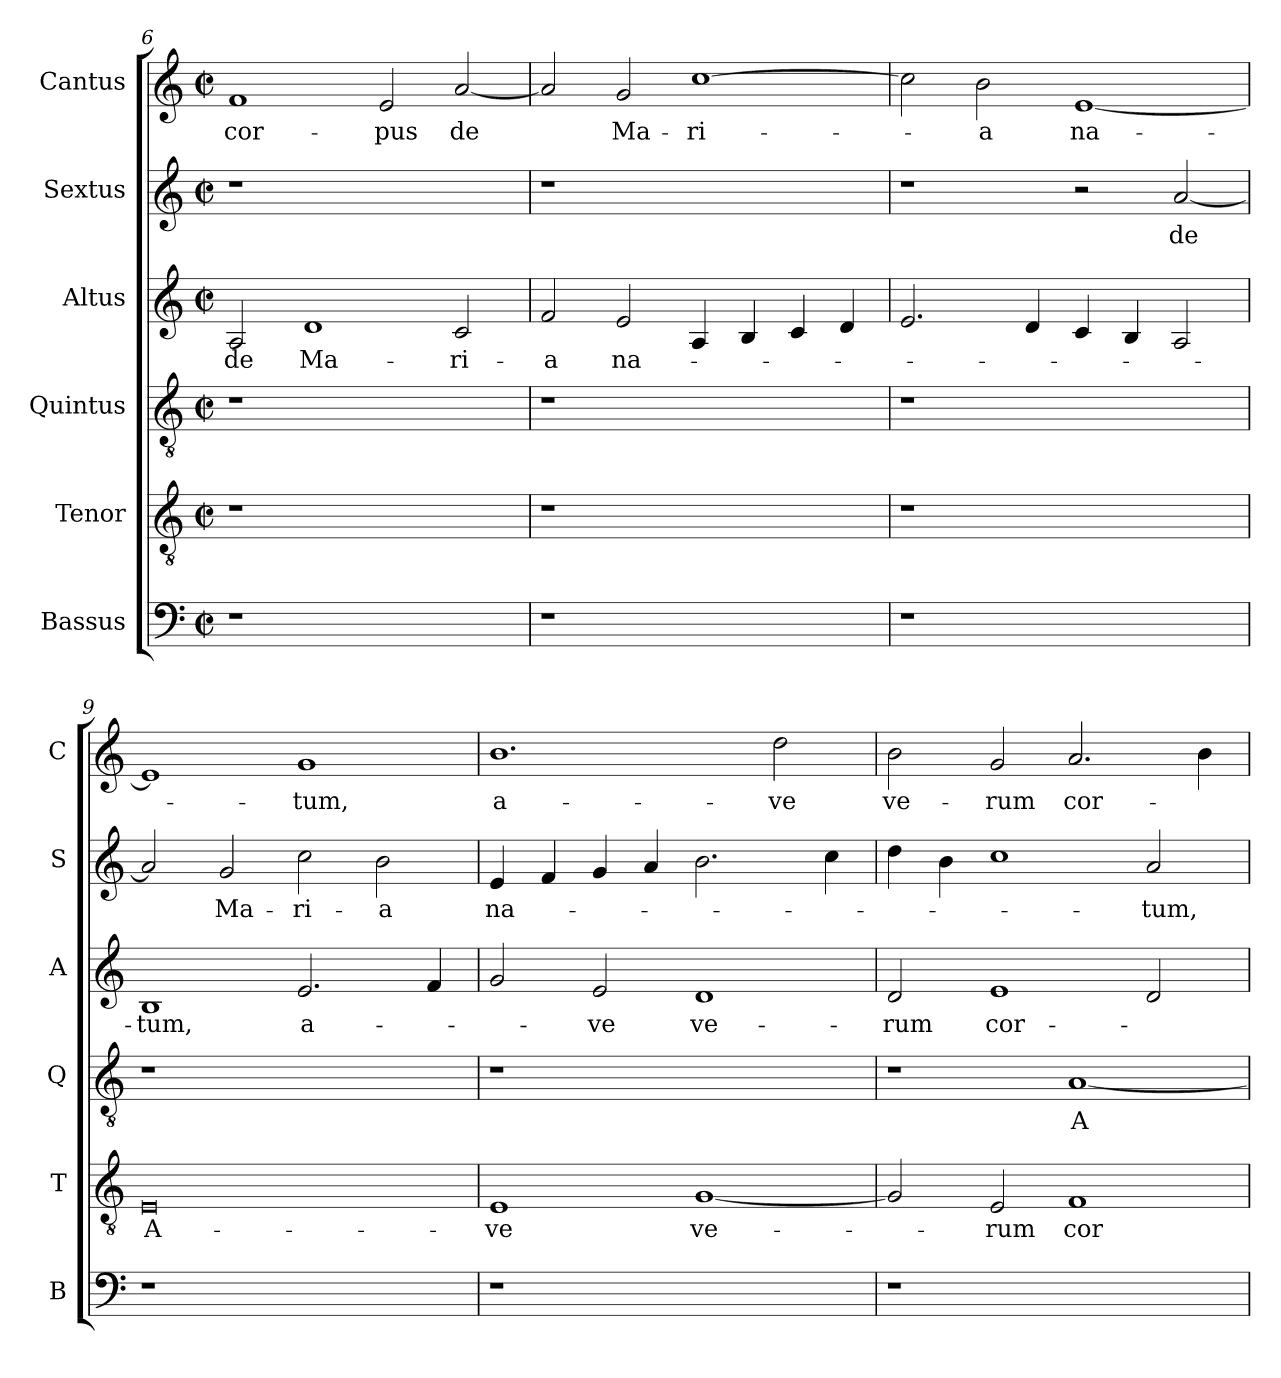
**kern	**kern	**text	**kern	**text	**kern	**text	**kern	**text	**kern	**text
*part6	*part5	*part5	*part4	*part4	*part3	*part3	*part2	*part2	*part1	*part1
*staff6	*staff5	*staff5	*staff4	*staff4	*staff3	*staff3	*staff2	*staff2	*staff1	*staff1
*I"Bassus	*I"Tenor	*	*I"Quintus	*	*I"Altus	*	*I"Sextus	*	*I"Cantus	*
*I'B	*I'T	*	*I'Q	*	*I'A	*	*I'S	*	*I'C	*
*clefF4	*clefGv2	*	*clefGv2	*	*clefG2	*	*clefG2	*	*clefG2	*
*k[]	*k[]	*	*k[]	*	*k[]	*	*k[]	*	*k[]	*
*C:	*C:	*	*C:	*	*C:	*	*C:	*	*C:	*
*M2/2	*M2/2	*	*M2/2	*	*M2/2	*	*M2/2	*	*M2/2	*
*met(c|)	*met(c|)	*	*met(c|)	*	*met(c|)	*	*met(c|)	*	*met(c|)	*
=6	=6	=6	=6	=6	=6	=6	=6	=6	=6	=6
!	!	!	!	!	!	!LO:LY:b	!	!	!	!LO:LY:b
1r	1r	.	1r	.	2A/	de	1r	.	1f	cor-
!	!	!	!	!	!	!LO:LY:b	!	!	!	!
.	.	.	.	.	1d	Ma-	.	.	.	.
!	!	!	!	!	!	!	!	!	!	!LO:LY:b
1ryy	1ryy	.	1ryy	.	.	.	1ryy	.	2e/	-pus
!	!	!	!	!	!	!LO:LY:b	!	!	!	!LO:LY:b
.	.	.	.	.	2c/	-ri-	.	.	[2a/	de
=7	=7	=7	=7	=7	=7	=7	=7	=7	=7	=7
!	!	!	!	!	!	!LO:LY:b	!	!	!	!
1r	1r	.	1r	.	2f/	-a	1r	.	2a/]	.
!	!	!	!	!	!	!LO:LY:b	!	!	!	!LO:LY:b
.	.	.	.	.	2e/	na-	.	.	2g/	Ma-
!	!	!	!	!	!	!	!	!	!	!LO:LY:b
1ryy	1ryy	.	1ryy	.	4A/	.	1ryy	.	[1cc	-ri-
.	.	.	.	.	4B/	.	.	.	.	.
.	.	.	.	.	4c/	.	.	.	.	.
.	.	.	.	.	4d/	.	.	.	.	.
!!LO:LB:g=z
=8	=8	=8	=8	=8	=8	=8	=8	=8	=8	=8
1r	1r	.	1r	.	2.e/	.	1r	.	2cc\]	.
!	!	!	!	!	!	!	!	!	!	!LO:LY:b
.	.	.	.	.	.	.	.	.	2b\	-a
.	.	.	.	.	4d/	.	.	.	.	.
!	!	!	!	!	!	!	!	!	!	!LO:LY:b
1ryy	1ryy	.	1ryy	.	4c/	.	2r	.	[1e	na-
.	.	.	.	.	4B/	.	.	.	.	.
!	!	!	!	!	!	!	!	!LO:LY:b	!	!
.	.	.	.	.	2A/	.	[2a/	de	.	.
=9	=9	=9	=9	=9	=9	=9	=9	=9	=9	=9
!	!	!LO:LY:b	!	!	!	!LO:LY:b	!	!	!	!
1r	0E	A-	1r	.	1B	-tum,	2a/]	.	1e]	.
!	!	!	!	!	!	!	!	!LO:LY:b	!	!
.	.	.	.	.	.	.	2g/	Ma-	.	.
!	!	!	!	!	!	!LO:LY:b	!	!LO:LY:b	!	!LO:LY:b
1ryy	.	.	1ryy	.	2.e/	a-	2cc\	-ri-	1g	-tum,
!	!	!	!	!	!	!	!	!LO:LY:b	!	!
.	.	.	.	.	.	.	2b\	-a	.	.
.	.	.	.	.	4f/	.	.	.	.	.
=10	=10	=10	=10	=10	=10	=10	=10	=10	=10	=10
!	!	!LO:LY:b	!	!	!	!	!	!LO:LY:b	!	!LO:LY:b
1r	1E	-ve	1r	.	2g/	.	4e/	na-	1.b	a-
.	.	.	.	.	.	.	4f/	.	.	.
!	!	!	!	!	!	!LO:LY:b	!	!	!	!
.	.	.	.	.	2e/	-ve	4g/	.	.	.
.	.	.	.	.	.	.	4a/	.	.	.
!	!	!LO:LY:b	!	!	!	!LO:LY:b	!	!	!	!
1ryy	[1G	ve-	1ryy	.	1d	ve-	2.b\	.	.	.
!	!	!	!	!	!	!	!	!	!	!LO:LY:b
.	.	.	.	.	.	.	.	.	2dd\	-ve
.	.	.	.	.	.	.	4cc\	.	.	.
=11	=11	=11	=11	=11	=11	=11	=11	=11	=11	=11
!	!	!	!	!	!	!LO:LY:b	!	!	!	!LO:LY:b
1r	2G/]	.	1r	.	2d/	-rum	4dd\	.	2b\	ve-
.	.	.	.	.	.	.	4b\	.	.	.
!	!	!LO:LY:b	!	!	!	!LO:LY:b	!	!	!	!LO:LY:b
.	2E/	-rum	.	.	1e	cor-	1cc	.	2g/	-rum
!	!	!LO:LY:b	!	!LO:LY:b	!	!	!	!	!	!LO:LY:b
1ryy	1F	cor-	[1A	A-	.	.	.	.	2.a/	cor-
!	!	!	!	!	!	!	!	!LO:LY:b	!	!
.	.	.	.	.	2d/	.	2a/	-tum,	.	.
.	.	.	.	.	.	.	.	.	4b\	.
=	=	=	=	=	=	=	=	=	=	=
*-	*-	*-	*-	*-	*-	*-	*-	*-	*-	*-
